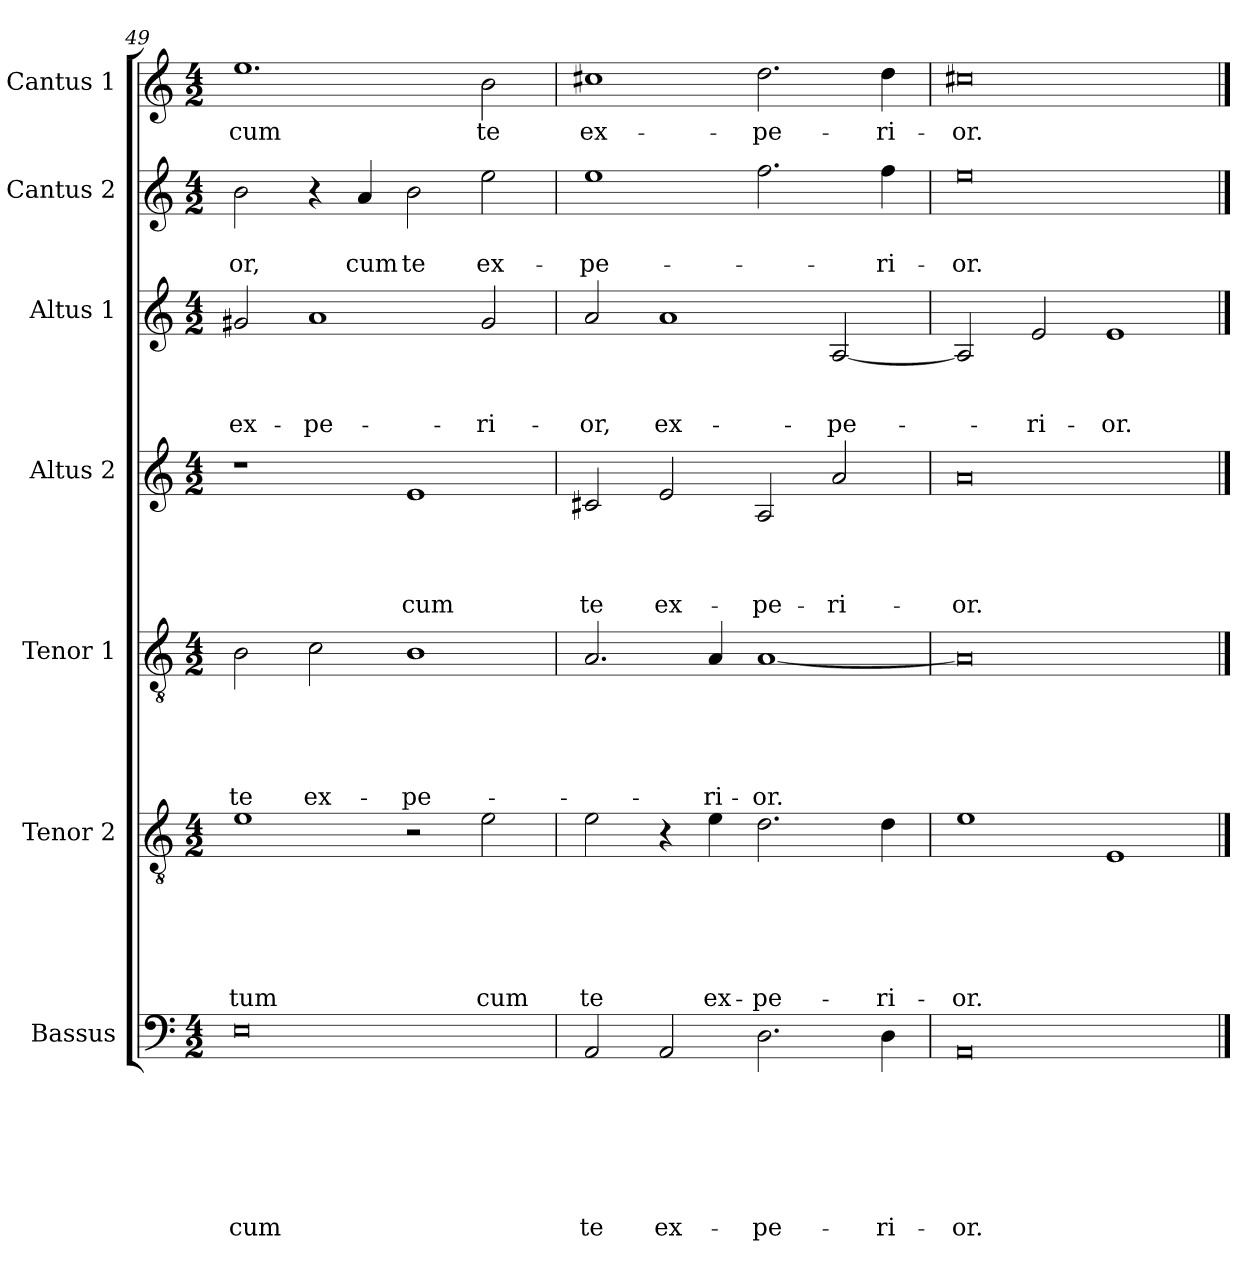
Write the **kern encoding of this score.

**kern	**text	**text	**text	**text	**text	**text	**text	**kern	**text	**text	**text	**text	**text	**text	**kern	**text	**text	**text	**text	**text	**kern	**text	**text	**text	**text	**kern	**text	**text	**text	**kern	**text	**text	**kern	**text
*part7	*part7	*part7	*part7	*part7	*part7	*part7	*part7	*part6	*part6	*part6	*part6	*part6	*part6	*part6	*part5	*part5	*part5	*part5	*part5	*part5	*part4	*part4	*part4	*part4	*part4	*part3	*part3	*part3	*part3	*part2	*part2	*part2	*part1	*part1
*staff7	*staff7	*staff7	*staff7	*staff7	*staff7	*staff7	*staff7	*staff6	*staff6	*staff6	*staff6	*staff6	*staff6	*staff6	*staff5	*staff5	*staff5	*staff5	*staff5	*staff5	*staff4	*staff4	*staff4	*staff4	*staff4	*staff3	*staff3	*staff3	*staff3	*staff2	*staff2	*staff2	*staff1	*staff1
*I"Bassus	*	*	*	*	*	*	*	*I"Tenor 2	*	*	*	*	*	*	*I"Tenor 1	*	*	*	*	*	*I"Altus 2	*	*	*	*	*I"Altus 1	*	*	*	*I"Cantus 2	*	*	*I"Cantus 1	*
*clefF4	*	*	*	*	*	*	*	*clefGv2	*	*	*	*	*	*	*clefGv2	*	*	*	*	*	*clefG2	*	*	*	*	*clefG2	*	*	*	*clefG2	*	*	*clefG2	*
*k[]	*	*	*	*	*	*	*	*k[]	*	*	*	*	*	*	*k[]	*	*	*	*	*	*k[]	*	*	*	*	*k[]	*	*	*	*k[]	*	*	*k[]	*
*a:	*	*	*	*	*	*	*	*a:	*	*	*	*	*	*	*a:	*	*	*	*	*	*a:	*	*	*	*	*a:	*	*	*	*a:	*	*	*a:	*
*M4/2	*	*	*	*	*	*	*	*M4/2	*	*	*	*	*	*	*M4/2	*	*	*	*	*	*M4/2	*	*	*	*	*M4/2	*	*	*	*M4/2	*	*	*M4/2	*
=49	=49	=49	=49	=49	=49	=49	=49	=49	=49	=49	=49	=49	=49	=49	=49	=49	=49	=49	=49	=49	=49	=49	=49	=49	=49	=49	=49	=49	=49	=49	=49	=49	=49	=49
!	!	!	!	!	!	!	!LO:LY:b	!	!	!	!	!	!	!LO:LY:b	!	!	!	!	!	!LO:LY:b	!	!	!	!	!	!	!	!	!LO:LY:b	!	!	!LO:LY:b	!	!LO:LY:b
0E	.	.	.	.	.	.	cum	1e	.	.	.	.	.	-tum	2B\	.	.	.	.	te	1r	.	.	.	.	2g#X/	.	.	ex-	2b\	.	-or,	1.ee	cum
!	!	!	!	!	!	!	!	!	!	!	!	!	!	!	!	!	!	!	!	!LO:LY:b	!	!	!	!	!	!	!	!	!LO:LY:b	!	!	!	!	!
.	.	.	.	.	.	.	.	.	.	.	.	.	.	.	2c\	.	.	.	.	ex-	.	.	.	.	.	1a	.	.	-pe-	4r	.	.	.	.
!	!	!	!	!	!	!	!	!	!	!	!	!	!	!	!	!	!	!	!	!	!	!	!	!	!	!	!	!	!	!	!	!LO:LY:b	!	!
.	.	.	.	.	.	.	.	.	.	.	.	.	.	.	.	.	.	.	.	.	.	.	.	.	.	.	.	.	.	4a/	.	cum	.	.
!	!	!	!	!	!	!	!	!	!	!	!	!	!	!	!	!	!	!	!	!LO:LY:b	!	!	!	!	!LO:LY:b	!	!	!	!	!	!	!LO:LY:b	!	!
.	.	.	.	.	.	.	.	2r	.	.	.	.	.	.	1B	.	.	.	.	-pe-	1e	.	.	.	cum	.	.	.	.	2b\	.	te	.	.
!	!	!	!	!	!	!	!	!	!	!	!	!	!	!LO:LY:b	!	!	!	!	!	!	!	!	!	!	!	!	!	!	!LO:LY:b	!	!	!LO:LY:b	!	!LO:LY:b
.	.	.	.	.	.	.	.	2e\	.	.	.	.	.	cum	.	.	.	.	.	.	.	.	.	.	.	2g#/	.	.	-ri-	2ee\	.	ex-	2b\	te
=50	=50	=50	=50	=50	=50	=50	=50	=50	=50	=50	=50	=50	=50	=50	=50	=50	=50	=50	=50	=50	=50	=50	=50	=50	=50	=50	=50	=50	=50	=50	=50	=50	=50	=50
!	!	!	!	!	!	!	!LO:LY:b	!	!	!	!	!	!	!LO:LY:b	!	!	!	!	!	!	!	!	!	!	!LO:LY:b	!	!	!	!LO:LY:b	!	!	!LO:LY:b	!	!LO:LY:b
2AA/	.	.	.	.	.	.	te	2e\	.	.	.	.	.	te	2.A/	.	.	.	.	.	2c#X/	.	.	.	te	2a/	.	.	-or,	1ee	.	-pe-	1cc#X	ex-
!	!	!	!	!	!	!	!LO:LY:b	!	!	!	!	!	!	!	!	!	!	!	!	!	!	!	!	!	!LO:LY:b	!	!	!	!LO:LY:b	!	!	!	!	!
2AA/	.	.	.	.	.	.	ex-	4r	.	.	.	.	.	.	.	.	.	.	.	.	2e/	.	.	.	ex-	1a	.	.	ex-	.	.	.	.	.
!	!	!	!	!	!	!	!	!	!	!	!	!	!	!LO:LY:b	!	!	!	!	!	!LO:LY:b	!	!	!	!	!	!	!	!	!	!	!	!	!	!
.	.	.	.	.	.	.	.	4e\	.	.	.	.	.	ex-	4A/	.	.	.	.	-ri-	.	.	.	.	.	.	.	.	.	.	.	.	.	.
!	!	!	!	!	!	!	!LO:LY:b	!	!	!	!	!	!	!LO:LY:b	!	!	!	!	!	!LO:LY:b	!	!	!	!	!LO:LY:b	!	!	!	!	!	!	!	!	!LO:LY:b
2.D\	.	.	.	.	.	.	-pe-	2.d\	.	.	.	.	.	-pe-	[1A	.	.	.	.	-or.	2A/	.	.	.	-pe-	.	.	.	.	2.ff\	.	.	2.dd\	-pe-
!	!	!	!	!	!	!	!	!	!	!	!	!	!	!	!	!	!	!	!	!	!	!	!	!	!LO:LY:b	!	!	!	!LO:LY:b	!	!	!	!	!
.	.	.	.	.	.	.	.	.	.	.	.	.	.	.	.	.	.	.	.	.	2a/	.	.	.	-ri-	[2A/	.	.	-pe-	.	.	.	.	.
!	!	!	!	!	!	!	!LO:LY:b	!	!	!	!	!	!	!LO:LY:b	!	!	!	!	!	!	!	!	!	!	!	!	!	!	!	!	!	!LO:LY:b	!	!LO:LY:b
4D\	.	.	.	.	.	.	-ri-	4d\	.	.	.	.	.	-ri-	.	.	.	.	.	.	.	.	.	.	.	.	.	.	.	4ff\	.	-ri-	4dd\	-ri-
=51	=51	=51	=51	=51	=51	=51	=51	=51	=51	=51	=51	=51	=51	=51	=51	=51	=51	=51	=51	=51	=51	=51	=51	=51	=51	=51	=51	=51	=51	=51	=51	=51	=51	=51
!	!	!	!	!	!	!	!LO:LY:b	!	!	!	!	!	!	!LO:LY:b	!	!	!	!	!	!	!	!	!	!	!LO:LY:b	!	!	!	!	!	!	!LO:LY:b	!	!LO:LY:b
0AA	.	.	.	.	.	.	-or.	1e	.	.	.	.	.	-or.	0A]	.	.	.	.	.	0a	.	.	.	-or.	2A/]	.	.	.	0ee	.	-or.	0cc#X	-or.
!	!	!	!	!	!	!	!	!	!	!	!	!	!	!	!	!	!	!	!	!	!	!	!	!	!	!	!	!	!LO:LY:b	!	!	!	!	!
.	.	.	.	.	.	.	.	.	.	.	.	.	.	.	.	.	.	.	.	.	.	.	.	.	.	2e/	.	.	-ri-	.	.	.	.	.
!	!	!	!	!	!	!	!	!	!	!	!	!	!	!	!	!	!	!	!	!	!	!	!	!	!	!	!	!	!LO:LY:b	!	!	!	!	!
.	.	.	.	.	.	.	.	1E	.	.	.	.	.	.	.	.	.	.	.	.	.	.	.	.	.	1e	.	.	-or.	.	.	.	.	.
==	==	==	==	==	==	==	==	==	==	==	==	==	==	==	==	==	==	==	==	==	==	==	==	==	==	==	==	==	==	==	==	==	==	==
*-	*-	*-	*-	*-	*-	*-	*-	*-	*-	*-	*-	*-	*-	*-	*-	*-	*-	*-	*-	*-	*-	*-	*-	*-	*-	*-	*-	*-	*-	*-	*-	*-	*-	*-
